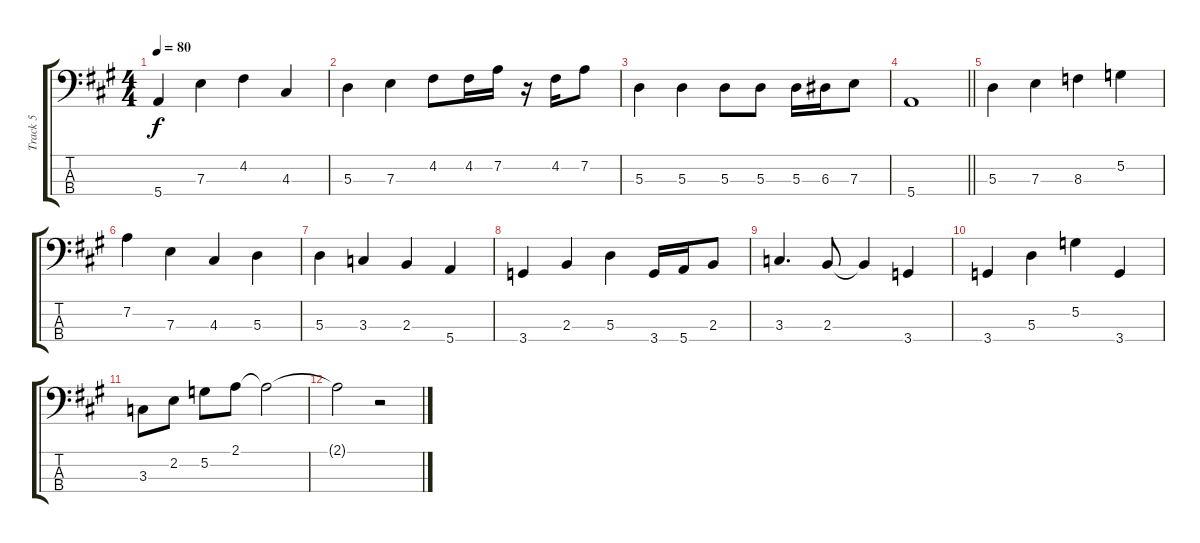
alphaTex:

\track ("Track 5" "Track 5") {instrument electricbassfinger}
\staff {score tabs}
\tuning (G2 D2 A1 E1) {hide}
\ts (4 4)
\tempo 80
\clef f4
\ks a
5.4.4{dy f} 7.3.4 4.2.4 4.3.4 |
5.3.4 7.3.4 4.2.8 4.2.16 7.2.16 r.16 4.2.16 7.2.8 |
5.3.4 5.3.4 5.3.8 5.3.8 5.3.16 6.3.16 7.3.8 |
\barLineRight lightlight
5.4.1 |
5.3.4 7.3.4 8.3.4 5.2.4 |
7.2.4 7.3.4 4.3.4 5.3.4 |
5.3.4 3.3.4 2.3.4 5.4.4 |
3.4.4 2.3.4 5.3.4 3.4.16 5.4.16 2.3.8 |
3.3.4{d} 2.3.8 2.3{t}.4 3.4.4 |
3.4.4 5.3.4 5.2.4 3.4.4 |
3.3.8 2.2.8 5.2.8 2.1.8 2.1{t}.2 |
2.1{t}.2 r.2
